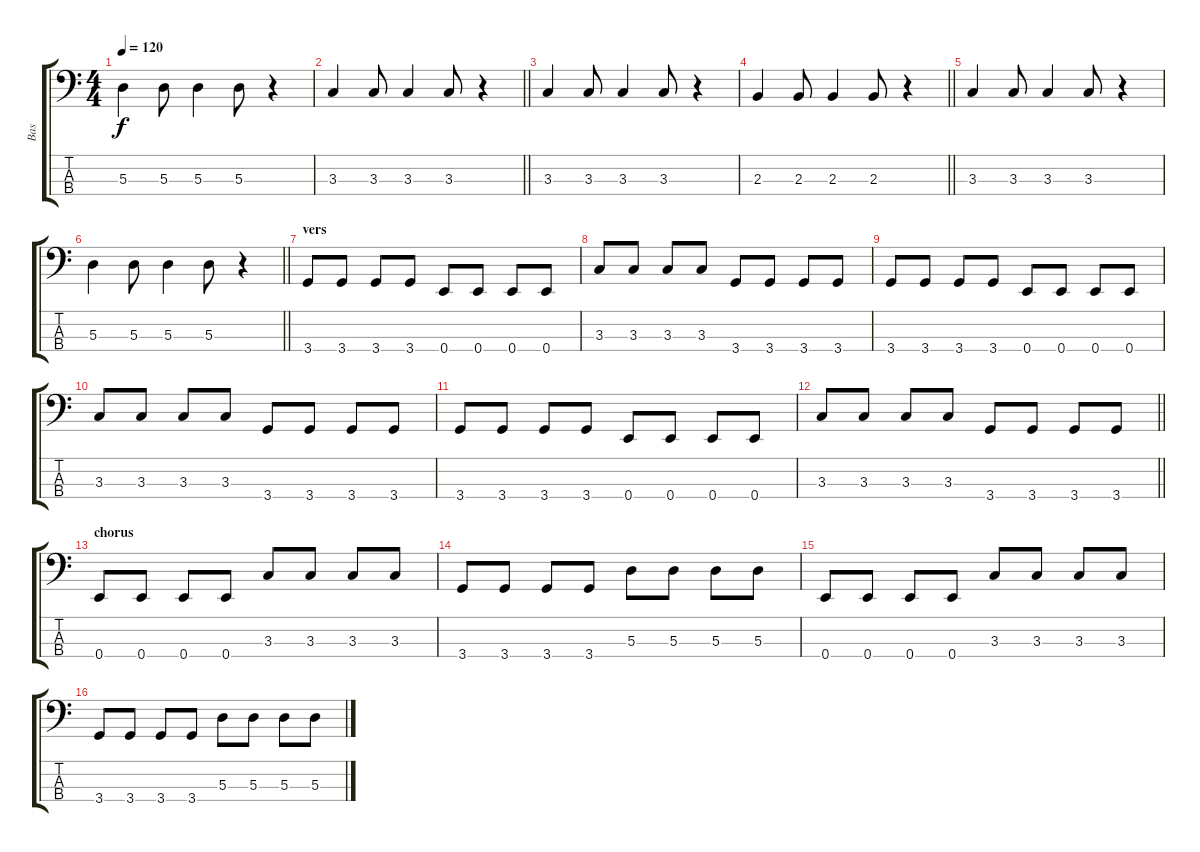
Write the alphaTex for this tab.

\track ("Bas" "Bas") {instrument electricbassfinger}
\staff {score tabs}
\tuning (G2 D2 A1 E1) {hide}
\ts (4 4)
\tempo 120
\clef f4
\ks c
5.3.4{dy f} 5.3.8 5.3.4 5.3.8 r.4 |
\barLineRight lightlight
3.3.4 3.3.8 3.3.4 3.3.8 r.4 |
3.3.4 3.3.8 3.3.4 3.3.8 r.4 |
\barLineRight lightlight
2.3.4 2.3.8 2.3.4 2.3.8 r.4 |
3.3.4 3.3.8 3.3.4 3.3.8 r.4 |
\barLineRight lightlight
5.3.4 5.3.8 5.3.4 5.3.8 r.4 |
\section ("" "vers")
3.4.8 3.4.8 3.4.8 3.4.8 0.4.8 0.4.8 0.4.8 0.4.8 |
3.3.8 3.3.8 3.3.8 3.3.8 3.4.8 3.4.8 3.4.8 3.4.8 |
3.4.8 3.4.8 3.4.8 3.4.8 0.4.8 0.4.8 0.4.8 0.4.8 |
3.3.8 3.3.8 3.3.8 3.3.8 3.4.8 3.4.8 3.4.8 3.4.8 |
3.4.8 3.4.8 3.4.8 3.4.8 0.4.8 0.4.8 0.4.8 0.4.8 |
\barLineRight lightlight
3.3.8 3.3.8 3.3.8 3.3.8 3.4.8 3.4.8 3.4.8 3.4.8 |
\section ("" "chorus")
0.4.8 0.4.8 0.4.8 0.4.8 3.3.8 3.3.8 3.3.8 3.3.8 |
3.4.8 3.4.8 3.4.8 3.4.8 5.3.8 5.3.8 5.3.8 5.3.8 |
0.4.8 0.4.8 0.4.8 0.4.8 3.3.8 3.3.8 3.3.8 3.3.8 |
3.4.8 3.4.8 3.4.8 3.4.8 5.3.8 5.3.8 5.3.8 5.3.8
